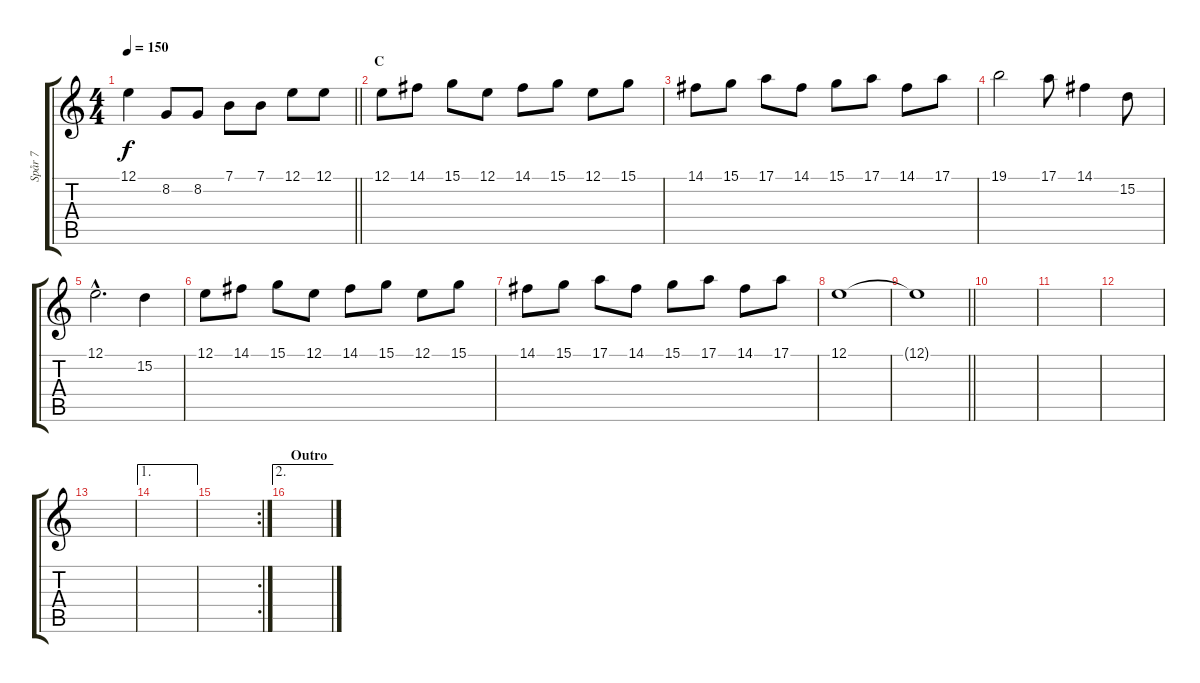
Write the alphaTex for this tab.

\track ("Spår 7" "Spår 7") {instrument stringensemble1}
\staff {score tabs}
\tuning (E4 B3 G3 D3 A2 E2) {hide}
\ts (4 4)
\tempo 150
\clef g2
\barLineRight lightlight
\ks c
12.1{t}.4{dy f} 8.2.8 8.2.8 7.1.8 7.1.8 12.1.8 12.1.8 |
\section ("" "C")
12.1.8 14.1.8 15.1.8 12.1.8 14.1.8 15.1.8 12.1.8 15.1.8 |
14.1.8 15.1.8 17.1.8 14.1.8 15.1.8 17.1.8 14.1.8 17.1.8 |
19.1.2 17.1.8 14.1.4 15.2.8 |
12.1{hac}.2{d} 15.2.4 |
12.1.8 14.1.8 15.1.8 12.1.8 14.1.8 15.1.8 12.1.8 15.1.8 |
14.1.8 15.1.8 17.1.8 14.1.8 15.1.8 17.1.8 14.1.8 17.1.8 |
12.1.1 |
\barLineRight lightlight
12.1{t}.1 |
|
|
|
|
\ae 1
|
\rc 2
|
\ae 2
\section ("" "Outro")
